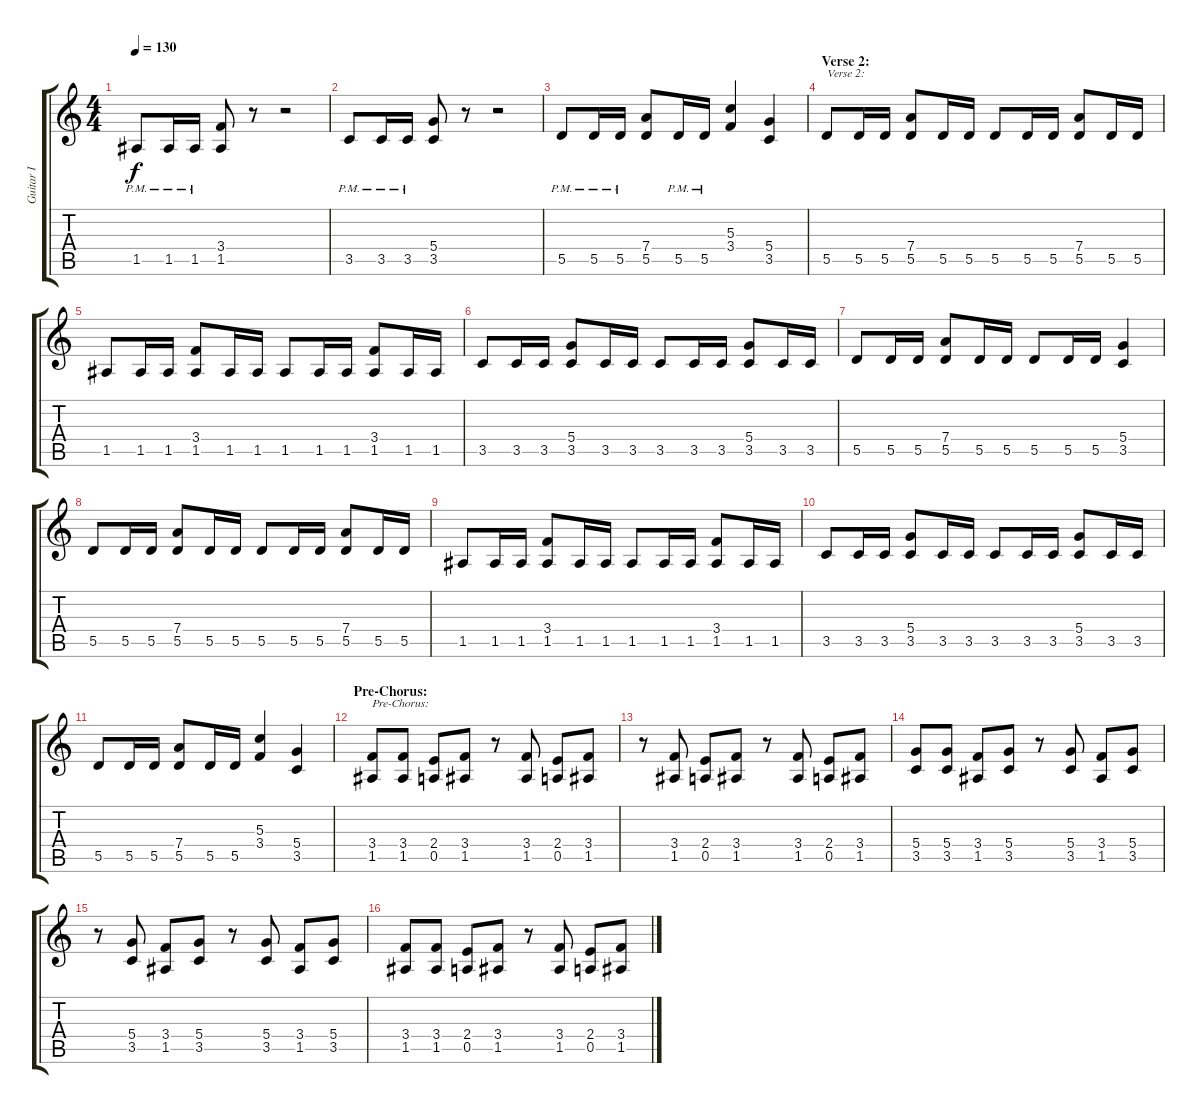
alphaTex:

\track ("Guitar I" "Guitar I") {instrument distortionguitar}
\staff {score tabs}
\tuning (E4 B3 G3 D3 A2 E2) {hide}
\ts (4 4)
\tempo 130
\clef g2
\ks c
1.5{pm}.8{dy f} 1.5{pm}.16 1.5{pm}.16 (3.4 1.5).8 r.8 r.2 |
3.5{pm}.8 3.5{pm}.16 3.5{pm}.16 (5.4 3.5).8 r.8 r.2 |
5.5{pm}.8 5.5{pm}.16 5.5{pm}.16 (7.4 5.5).8 5.5{pm}.16 5.5{pm}.16 (5.3 3.4).4 (5.4 3.5).4 |
\section ("" "Verse 2:")
5.5.8{txt "Verse 2:"} 5.5.16 5.5.16 (7.4 5.5).8 5.5.16 5.5.16 5.5.8 5.5.16 5.5.16 (7.4 5.5).8 5.5.16 5.5.16 |
1.5.8 1.5.16 1.5.16 (3.4 1.5).8 1.5.16 1.5.16 1.5.8 1.5.16 1.5.16 (3.4 1.5).8 1.5.16 1.5.16 |
3.5.8 3.5.16 3.5.16 (5.4 3.5).8 3.5.16 3.5.16 3.5.8 3.5.16 3.5.16 (5.4 3.5).8 3.5.16 3.5.16 |
5.5.8 5.5.16 5.5.16 (7.4 5.5).8 5.5.16 5.5.16 5.5.8 5.5.16 5.5.16 (5.4 3.5).4 |
5.5.8 5.5.16 5.5.16 (7.4 5.5).8 5.5.16 5.5.16 5.5.8 5.5.16 5.5.16 (7.4 5.5).8 5.5.16 5.5.16 |
1.5.8 1.5.16 1.5.16 (3.4 1.5).8 1.5.16 1.5.16 1.5.8 1.5.16 1.5.16 (3.4 1.5).8 1.5.16 1.5.16 |
3.5.8 3.5.16 3.5.16 (5.4 3.5).8 3.5.16 3.5.16 3.5.8 3.5.16 3.5.16 (5.4 3.5).8 3.5.16 3.5.16 |
5.5.8 5.5.16 5.5.16 (7.4 5.5).8 5.5.16 5.5.16 (5.3 3.4).4 (5.4 3.5).4 |
\section ("" "Pre-Chorus:")
(3.4 1.5).8{txt "Pre-Chorus:"} (3.4 1.5).8 (2.4 0.5).8 (3.4 1.5).8 r.8 (3.4 1.5).8 (2.4 0.5).8 (3.4 1.5).8 |
r.8 (3.4 1.5).8 (2.4 0.5).8 (3.4 1.5).8 r.8 (3.4 1.5).8 (2.4 0.5).8 (3.4 1.5).8 |
(5.4 3.5).8 (5.4 3.5).8 (3.4 1.5).8 (5.4 3.5).8 r.8 (5.4 3.5).8 (3.4 1.5).8 (5.4 3.5).8 |
r.8 (5.4 3.5).8 (3.4 1.5).8 (5.4 3.5).8 r.8 (5.4 3.5).8 (3.4 1.5).8 (5.4 3.5).8 |
(3.4 1.5).8 (3.4 1.5).8 (2.4 0.5).8 (3.4 1.5).8 r.8 (3.4 1.5).8 (2.4 0.5).8 (3.4 1.5).8
